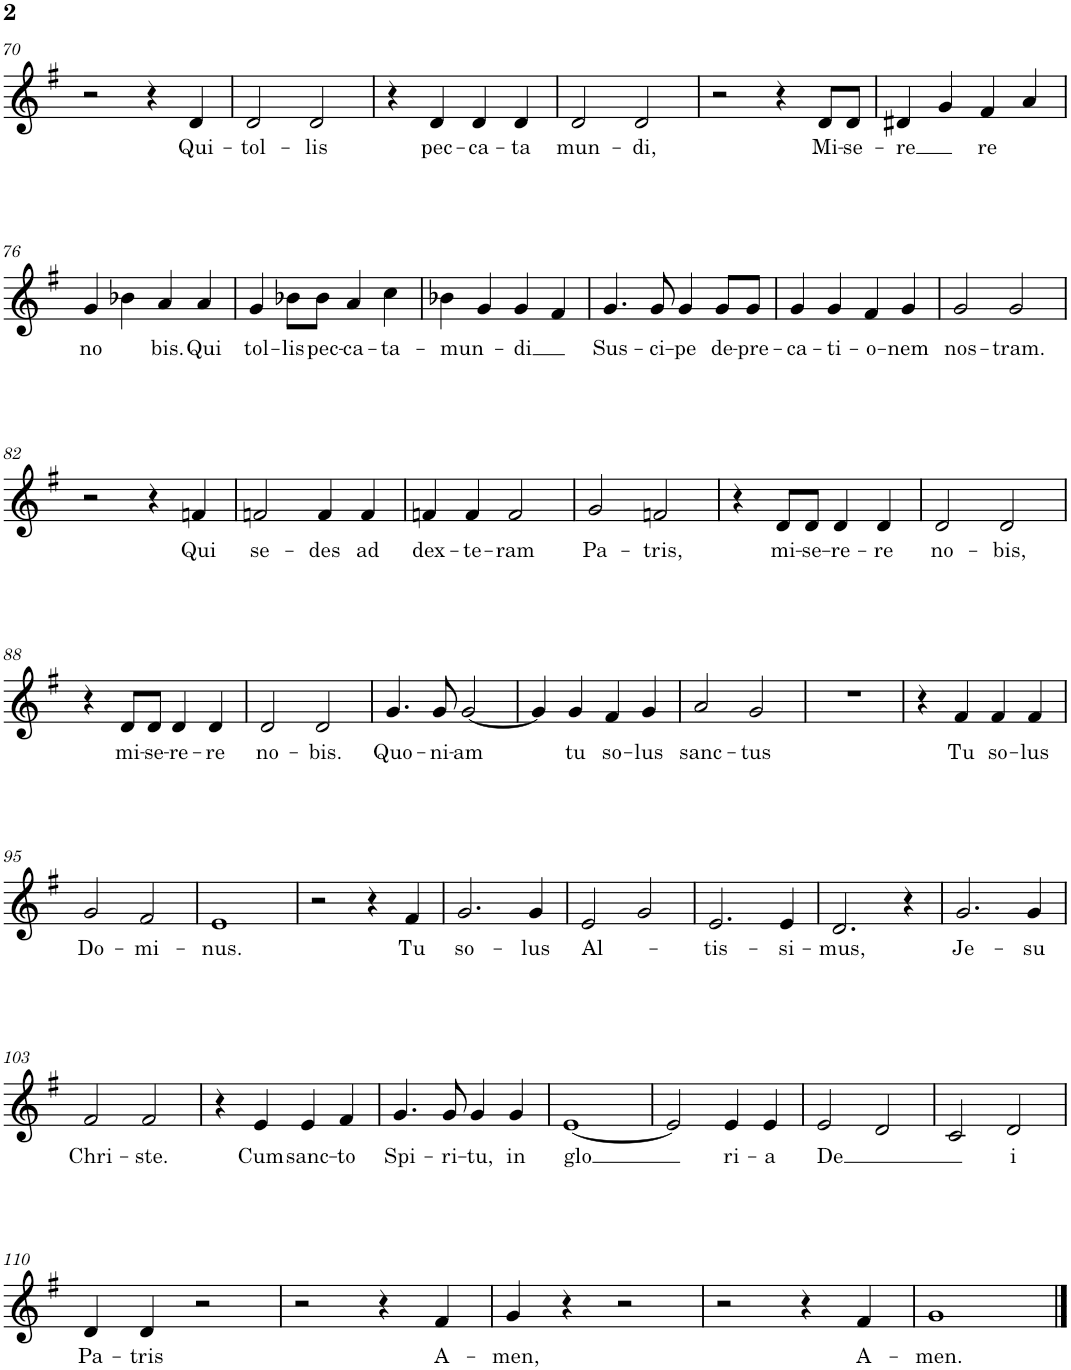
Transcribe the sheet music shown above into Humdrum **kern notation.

**kern	**text
*part1	*part1
*staff1	*staff1
*I"Piano, .A.	*
*I'Pia.	*
!!LO:PB:g=z
*clefG2	*
*k[f#]	*
*M4/4	*
=70	=70
2r	.
4r	.
!	!LO:LY:b
4d/	Qui-
=71	=71
!	!LO:LY:b
2d/	-tol-
!	!LO:LY:b
2d/	-lis
=72	=72
4r	.
!	!LO:LY:b
4d/	pec-
!	!LO:LY:b
4d/	-ca-
!	!LO:LY:b
4d/	-ta
=73	=73
!	!LO:LY:b
2d/	mun-
!	!LO:LY:b
2d/	-di,
=74	=74
2r	.
4r	.
!	!LO:LY:b
8d/L	Mi-
!	!LO:LY:b
8d/J	-se-
=75	=75
!	!LO:LY:b
4d#X/	-re
4g/	.
!	!LO:LY:b
4f#/	re
4a/	.
!!LO:LB:g=z
=76	=76
!	!LO:LY:b
4g/	no
4b-X\	.
!	!LO:LY:b
4a/	bis.
!	!LO:LY:b
4a/	Qui
=77	=77
!	!LO:LY:b
4g/	tol-
!	!LO:LY:b
8b-X\L	-lis
!	!LO:LY:b
8b-\J	pec-
!	!LO:LY:b
4a/	-ca-
!	!LO:LY:b
4cc\	-ta-
=78	=78
!	!LO:LY:b
4b-X\	-mun-
4g/	.
!	!LO:LY:b
4g/	-di
4f#/	.
=79	=79
!	!LO:LY:b
4.g/	Sus-
!	!LO:LY:b
8g/	-ci-
!	!LO:LY:b
4g/	-pe
!	!LO:LY:b
8g/L	de-
!	!LO:LY:b
8g/J	-pre-
=80	=80
!	!LO:LY:b
4g/	-ca-
!	!LO:LY:b
4g/	-ti-
!	!LO:LY:b
4f#/	-o-
!	!LO:LY:b
4g/	-nem
=81	=81
!	!LO:LY:b
2g/	nos-
!	!LO:LY:b
2g/	-tram.
!!LO:LB:g=z
=82	=82
2r	.
4r	.
!	!LO:LY:b
4fn/	Qui
=83	=83
!	!LO:LY:b
2fn/	se-
!	!LO:LY:b
4f/	-des
!	!LO:LY:b
4f/	ad
=84	=84
!	!LO:LY:b
4fn/	dex-
!	!LO:LY:b
4f/	-te-
!	!LO:LY:b
2f/	-ram
=85	=85
!	!LO:LY:b
2g/	Pa-
!	!LO:LY:b
2fn/	-tris,
=86	=86
4r	.
!	!LO:LY:b
8d/L	mi-
!	!LO:LY:b
8d/J	-se-
!	!LO:LY:b
4d/	-re-
!	!LO:LY:b
4d/	-re
=87	=87
!	!LO:LY:b
2d/	no-
!	!LO:LY:b
2d/	-bis,
!!LO:LB:g=z
=88	=88
4r	.
!	!LO:LY:b
8d/L	mi-
!	!LO:LY:b
8d/J	-se-
!	!LO:LY:b
4d/	-re-
!	!LO:LY:b
4d/	-re
=89	=89
!	!LO:LY:b
2d/	no-
!	!LO:LY:b
2d/	-bis.
=90	=90
!	!LO:LY:b
4.g/	Quo-
!	!LO:LY:b
8g/	-ni-
!	!LO:LY:b
[2g/	-am
=91	=91
4g/]	.
!	!LO:LY:b
4g/	tu
!	!LO:LY:b
4f#/	so-
!	!LO:LY:b
4g/	-lus
=92	=92
!	!LO:LY:b
2a/	sanc-
!	!LO:LY:b
2g/	-tus
=93	=93
1r	.
=94	=94
4r	.
!	!LO:LY:b
4f#/	Tu
!	!LO:LY:b
4f#/	so-
!	!LO:LY:b
4f#/	-lus
!!LO:LB:g=z
=95	=95
!	!LO:LY:b
2g/	Do-
!	!LO:LY:b
2f#/	-mi-
=96	=96
!	!LO:LY:b
1e	-nus.
=97	=97
2r	.
4r	.
!	!LO:LY:b
4f#/	Tu
=98	=98
!	!LO:LY:b
2.g/	so-
!	!LO:LY:b
4g/	-lus
=99	=99
!	!LO:LY:b
2e/	Al-
2g/	.
=100	=100
!	!LO:LY:b
2.e/	-tis-
!	!LO:LY:b
4e/	-si-
=101	=101
!	!LO:LY:b
2.d/	-mus,
4r	.
=102	=102
!	!LO:LY:b
2.g/	Je-
!	!LO:LY:b
4g/	-su
!!LO:LB:g=z
=103	=103
!	!LO:LY:b
2f#/	Chri-
!	!LO:LY:b
2f#/	-ste.
=104	=104
4r	.
!	!LO:LY:b
4e/	Cum
!	!LO:LY:b
4e/	sanc-
!	!LO:LY:b
4f#/	-to
=105	=105
!	!LO:LY:b
4.g/	Spi-
!	!LO:LY:b
8g/	-ri-
!	!LO:LY:b
4g/	-tu,
!	!LO:LY:b
4g/	in
=106	=106
!	!LO:LY:b
[1e	glo
=107	=107
2e/]	.
!	!LO:LY:b
4e/	ri-
!	!LO:LY:b
4e/	-a
=108	=108
!	!LO:LY:b
2e/	De
2d/	.
=109	=109
2c/	.
!	!LO:LY:b
2d/	i
!!LO:LB:g=z
=110	=110
!	!LO:LY:b
4d/	Pa-
!	!LO:LY:b
4d/	-tris
2r	.
=111	=111
2r	.
4r	.
!	!LO:LY:b
4f#/	A-
=112	=112
!	!LO:LY:b
4g/	-men,
4r	.
2r	.
=113	=113
2r	.
4r	.
!	!LO:LY:b
4f#/	A-
=114	=114
!	!LO:LY:b
1g	-men.
==	==
*-	*-
